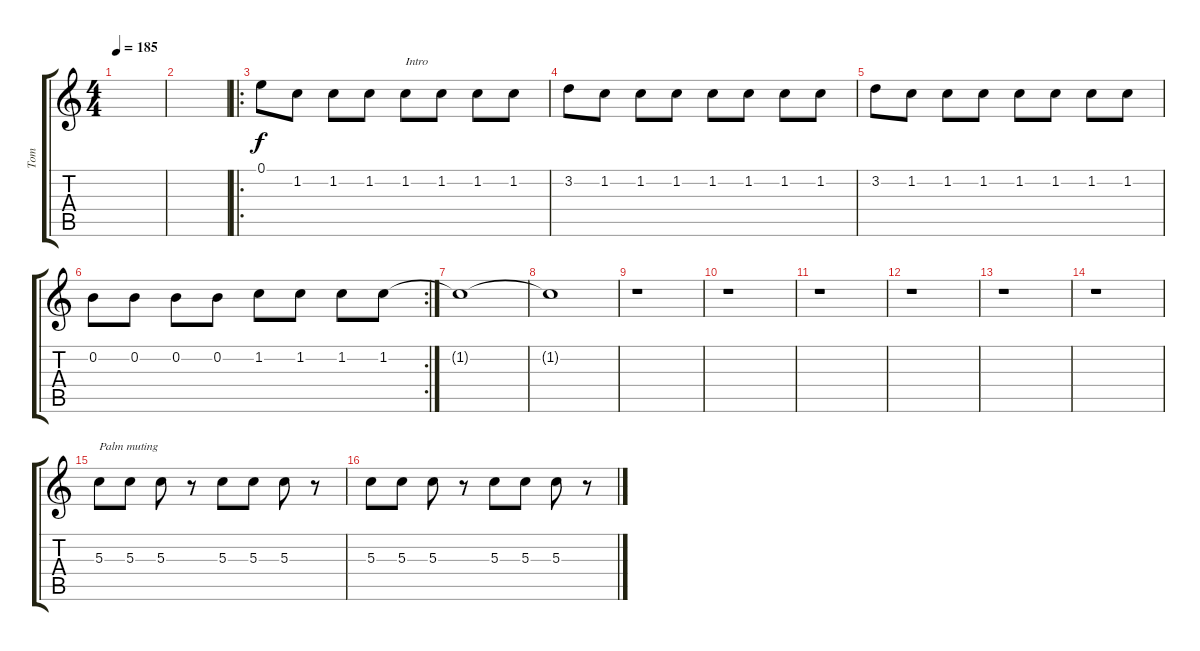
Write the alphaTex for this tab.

\track ("Tom" "Tom") {instrument distortionguitar}
\staff {score tabs}
\tuning (E4 B3 G3 D3 A2 E2) {hide}
\ts (4 4)
\tempo 185
\clef g2
\ks c
|
|
\ro
0.1.8 1.2.8 1.2.8 1.2.8 1.2.8{txt "Intro"} 1.2.8 1.2.8 1.2.8 |
3.2.8 1.2.8 1.2.8 1.2.8 1.2.8 1.2.8 1.2.8 1.2.8 |
3.2.8 1.2.8 1.2.8 1.2.8 1.2.8 1.2.8 1.2.8 1.2.8 |
\rc 2
0.2.8 0.2.8 0.2.8 0.2.8 1.2.8 1.2.8 1.2.8 1.2.8 |
1.2{t}.1 |
1.2{t}.1 |
r.1 |
r.1 |
r.1 |
r.1 |
r.1 |
r.1 |
5.3.8{txt "Palm muting" instrument electricguitarmuted} 5.3.8 5.3.8 r.8 5.3.8 5.3.8 5.3.8 r.8 |
5.3.8 5.3.8 5.3.8 r.8 5.3.8 5.3.8 5.3.8 r.8
